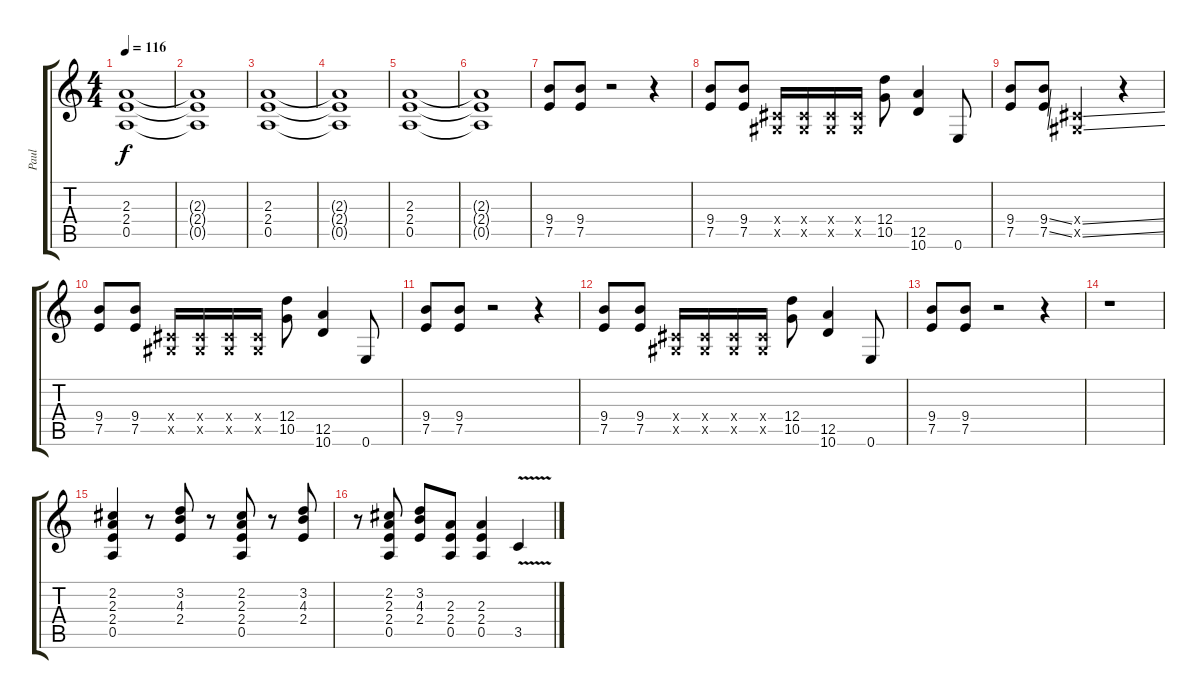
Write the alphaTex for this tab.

\track ("Paul" "Paul") {instrument distortionguitar}
\staff {score tabs}
\tuning (E4 B3 G3 D3 A2 E2) {hide}
\ts (4 4)
\tempo 116
\clef g2
\ks c
(2.3{t} 2.4{t} 0.5{t}).1{dy f} |
(2.3{t} 2.4{t} 0.5{t}).1 |
(2.3 2.4 0.5).1 |
(2.3{t} 2.4{t} 0.5{t}).1 |
(2.3 2.4 0.5).1 |
(2.3{t} 2.4{t} 0.5{t}).1 |
(9.4 7.5).8 (9.4 7.5).8 r.2 r.4 |
(9.4 7.5).8 (9.4 7.5).8 (-1.4{x} -1.5{x}).16 (-1.4{x} -1.5{x}).16 (-1.4{x} -1.5{x}).16 (-1.4{x} -1.5{x}).16 (12.4 10.5).8 (12.5 10.6).4 0.6.8 |
(9.4 7.5).8 (9.4{ss} 7.5{ss}).8 (-1.4{ss x} -1.5{ss x}).2 r.4 |
(9.4 7.5).8 (9.4 7.5).8 (-1.4{x} -1.5{x}).16 (-1.4{x} -1.5{x}).16 (-1.4{x} -1.5{x}).16 (-1.4{x} -1.5{x}).16 (12.4 10.5).8 (12.5 10.6).4 0.6.8 |
(9.4 7.5).8 (9.4 7.5).8 r.2 r.4 |
(9.4 7.5).8 (9.4 7.5).8 (-1.4{x} -1.5{x}).16 (-1.4{x} -1.5{x}).16 (-1.4{x} -1.5{x}).16 (-1.4{x} -1.5{x}).16 (12.4 10.5).8 (12.5 10.6).4 0.6.8 |
(9.4 7.5).8 (9.4 7.5).8 r.2 r.4 |
r.1 |
(2.2 2.3 2.4 0.5).4 r.8 (3.2 4.3 2.4).8 r.8 (2.2 2.3 2.4 0.5).8 r.8 (3.2 4.3 2.4).8 |
r.8 (2.2 2.3 2.4 0.5).8 (3.2 4.3 2.4).8 (2.3 2.4 0.5).8 (2.3 2.4 0.5).4 3.5{v}.4
